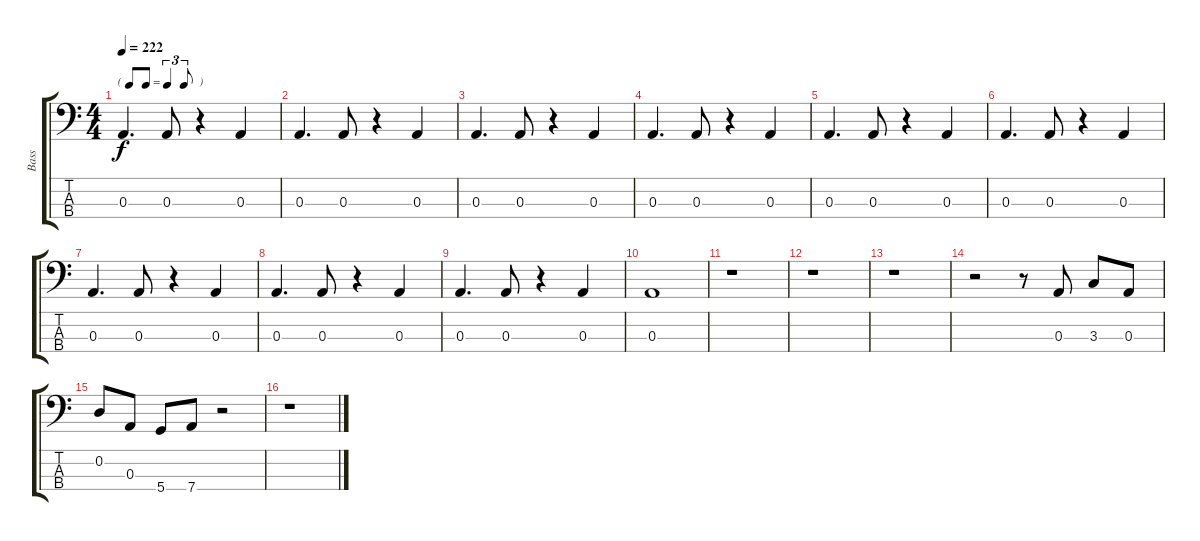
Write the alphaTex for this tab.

\track ("Bass" "Bass") {instrument electricbassfinger}
\staff {score tabs}
\tuning (G2 D2 A1 D1) {hide}
\ts (4 4)
\tf triplet8th
\tempo 222
\clef f4
\ks c
0.3.4{d dy f} 0.3.8 r.4 0.3.4 |
0.3.4{d} 0.3.8 r.4 0.3.4 |
0.3.4{d} 0.3.8 r.4 0.3.4 |
0.3.4{d} 0.3.8 r.4 0.3.4 |
0.3.4{d} 0.3.8 r.4 0.3.4 |
0.3.4{d} 0.3.8 r.4 0.3.4 |
0.3.4{d} 0.3.8 r.4 0.3.4 |
0.3.4{d} 0.3.8 r.4 0.3.4 |
0.3.4{d} 0.3.8 r.4 0.3.4 |
0.3.1 |
r.1 |
r.1 |
r.1 |
r.2 r.8 0.3.8 3.3.8 0.3.8 |
0.2.8 0.3.8 5.4.8 7.4.8 r.2 |
r.1
